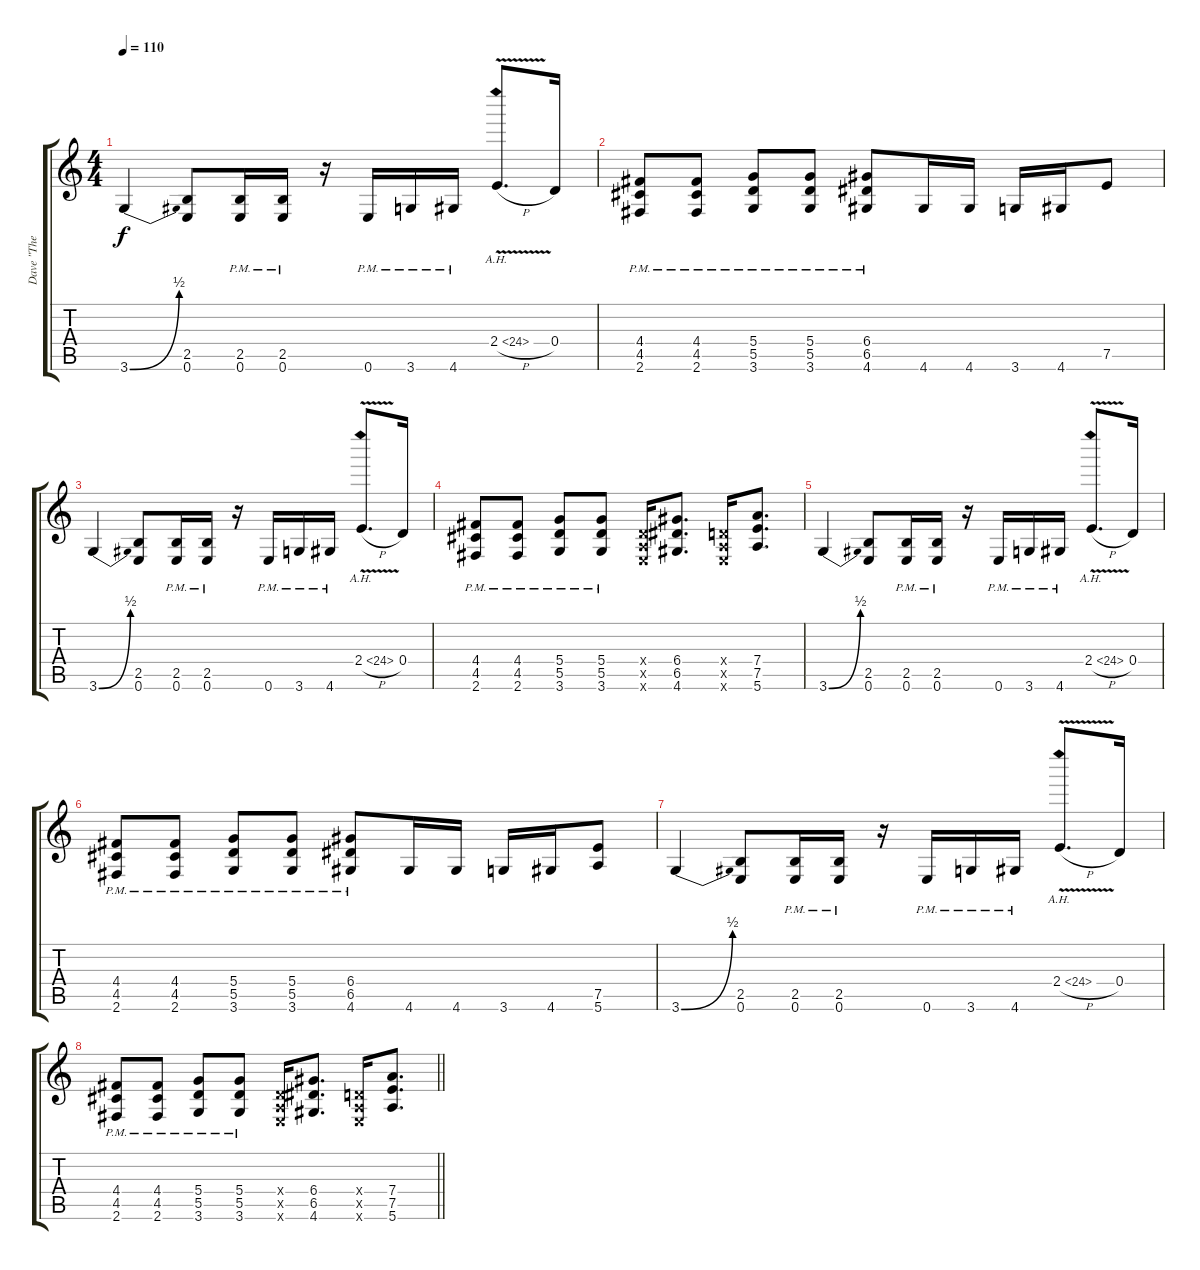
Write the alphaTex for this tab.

\track ("Dave \"The Snake\" Sabo – Rhytm Guitar" "Dave \"The ") {instrument distortionguitar}
\staff {score tabs}
\tuning (E4 B3 G3 D3 A2 E2) {hide}
\ts (4 4)
\tempo 110
\clef g2
\ks c
3.6{be (bend 0 0 60 2)}.4{dy f} (2.5 0.6).8 (2.5{pm} 0.6{pm}).16 (2.5{pm} 0.6{pm}).16 r.16 0.6{pm}.16 3.6{pm}.16 4.6{pm}.16 2.4{ah 22 v h}.8{d} 0.4.16 |
(4.4{pm} 4.5{pm} 2.6{pm}).8 (4.4{pm} 4.5{pm} 2.6{pm}).8 (5.4{pm} 5.5{pm} 3.6{pm}).8 (5.4{pm} 5.5{pm} 3.6{pm}).8 (6.4{pm} 6.5{pm} 4.6{pm}).8 4.6.16 4.6.16 3.6.16 4.6.16 7.5.8 |
3.6{be (bend 0 0 60 2)}.4 (2.5 0.6).8 (2.5{pm} 0.6{pm}).16 (2.5{pm} 0.6{pm}).16 r.16 0.6{pm}.16 3.6{pm}.16 4.6{pm}.16 2.4{ah 22 v h}.8{d} 0.4.16 |
(4.4{pm} 4.5{pm} 2.6{pm}).8 (4.4{pm} 4.5{pm} 2.6{pm}).8 (5.4{pm} 5.5{pm} 3.6{pm}).8 (5.4{pm} 5.5{pm} 3.6{pm}).8 (0.4{x} 0.5{x} 0.6{x}).16 (6.4 6.5 4.6).8{d} (0.4{x} 0.5{x} 0.6{x}).16 (7.4 7.5 5.6).8{d} |
3.6{be (bend 0 0 60 2)}.4 (2.5 0.6).8 (2.5{pm} 0.6{pm}).16 (2.5{pm} 0.6{pm}).16 r.16 0.6{pm}.16 3.6{pm}.16 4.6{pm}.16 2.4{ah 22 v h}.8{d} 0.4.16 |
(4.4{pm} 4.5{pm} 2.6{pm}).8 (4.4{pm} 4.5{pm} 2.6{pm}).8 (5.4{pm} 5.5{pm} 3.6{pm}).8 (5.4{pm} 5.5{pm} 3.6{pm}).8 (6.4{pm} 6.5{pm} 4.6{pm}).8 4.6.16 4.6.16 3.6.16 4.6.16 (7.5 5.6).8 |
3.6{be (bend 0 0 60 2)}.4 (2.5 0.6).8 (2.5{pm} 0.6{pm}).16 (2.5{pm} 0.6{pm}).16 r.16 0.6{pm}.16 3.6{pm}.16 4.6{pm}.16 2.4{ah 22 v h}.8{d} 0.4.16 |
\barLineRight lightlight
(4.4{pm} 4.5{pm} 2.6{pm}).8 (4.4{pm} 4.5{pm} 2.6{pm}).8 (5.4{pm} 5.5{pm} 3.6{pm}).8 (5.4{pm} 5.5{pm} 3.6{pm}).8 (0.4{x} 0.5{x} 0.6{x}).16 (6.4 6.5 4.6).8{d} (0.4{x} 0.5{x} 0.6{x}).16 (7.4 7.5 5.6).8{d}
